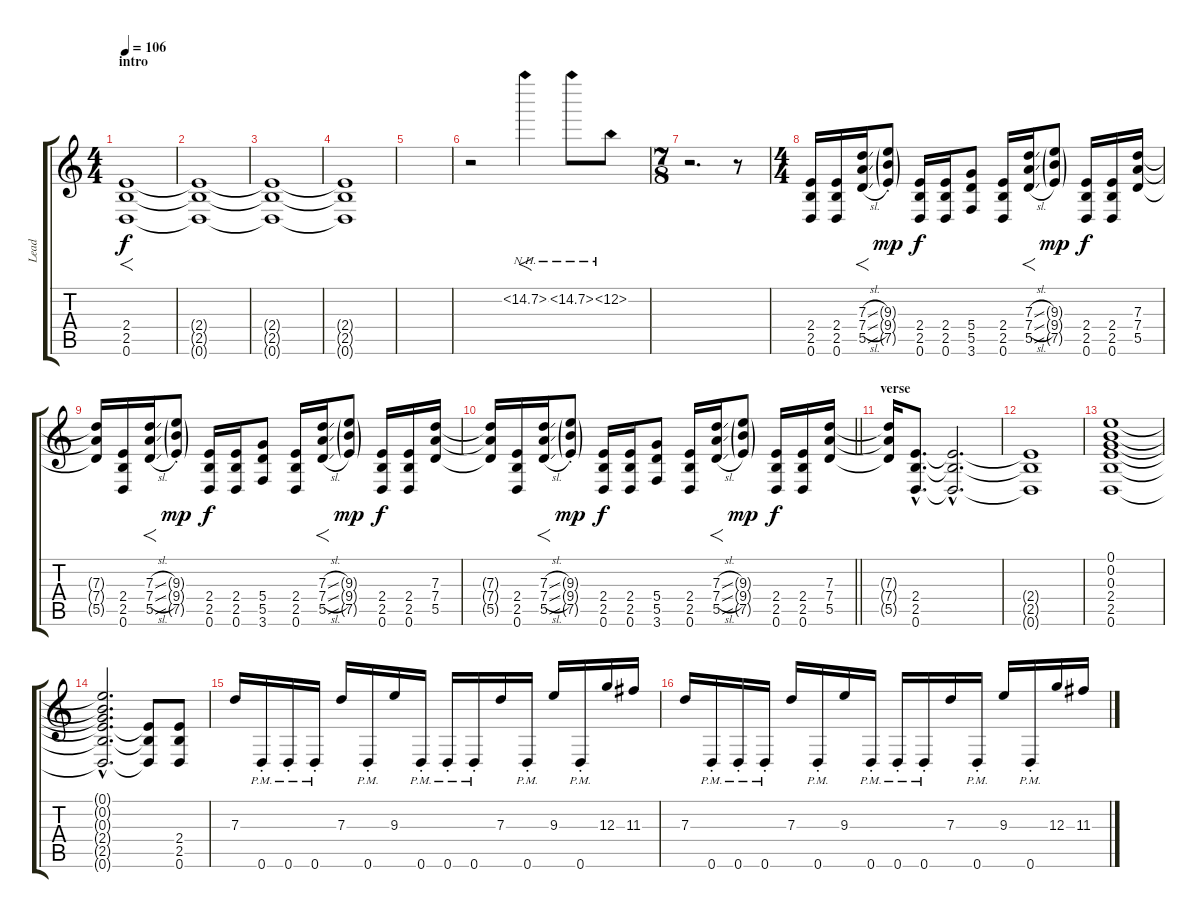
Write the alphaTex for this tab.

\track ("Lead" "Lead") {instrument overdrivenguitar}
\staff {score tabs}
\tuning (E4 B3 G3 D3 A2 D2) {hide}
\ts (4 4)
\section ("" "intro")
\tempo 106
\clef g2
\ks c
(2.4 2.5 0.6).1{f dy f instrument overdrivenguitar} |
(2.4{t} 2.5{t} 0.6{t}).1 |
(2.4{t} 2.5{t} 0.6{t}).1 |
(2.4{t} 2.5{t} 0.6{t}).1 |
|
r.2 15.2{nh}.4{f volume 8} 14.2{nh}.8 13.2{nh}.8 |
\ts (7 8)
r.2{d} r.8 |
\ts (4 4)
(2.4 2.5 0.6).16 (2.4 2.5 0.6).16 (7.3{sl} 7.4{sl} 5.5{sl}).16{f} (9.3{g st} 9.4{g st} 7.5{g st}).8{dy mp} (2.4 2.5 0.6).16{dy f} (2.4 2.5 0.6).16 (5.4 5.5 3.6).8 (2.4 2.5 0.6).16 (7.3{sl} 7.4{sl} 5.5{sl}).16{f} (9.3{g} 9.4{g} 7.5{g}).8{dy mp} (2.4 2.5 0.6).16{dy f} (2.4 2.5 0.6).16 (7.3 7.4 5.5).16 |
(7.3{t} 7.4{t} 5.5{t}).16 (2.4 2.5 0.6).16 (7.3{sl} 7.4{sl} 5.5{sl}).16{f} (9.3{g st} 9.4{g st} 7.5{g st}).8{dy mp} (2.4 2.5 0.6).16{dy f} (2.4 2.5 0.6).16 (5.4 5.5 3.6).8 (2.4 2.5 0.6).16 (7.3{sl} 7.4{sl} 5.5{sl}).16{f} (9.3{g} 9.4{g} 7.5{g}).8{dy mp} (2.4 2.5 0.6).16{dy f} (2.4 2.5 0.6).16 (7.3 7.4 5.5).16 |
\barLineRight lightlight
(7.3{t} 7.4{t} 5.5{t}).16 (2.4 2.5 0.6).16 (7.3{sl} 7.4{sl} 5.5{sl}).16{f} (9.3{g st} 9.4{g st} 7.5{g st}).8{dy mp} (2.4 2.5 0.6).16{dy f} (2.4 2.5 0.6).16 (5.4 5.5 3.6).8 (2.4 2.5 0.6).16 (7.3{sl} 7.4{sl} 5.5{sl}).16{f} (9.3{g} 9.4{g} 7.5{g}).8{dy mp} (2.4 2.5 0.6).16{dy f} (2.4 2.5 0.6).16 (7.3 7.4 5.5).16 |
\section ("" "verse")
(7.3{t} 7.4{t} 5.5{t}).16 (2.4{hac} 2.5{hac} 0.6{hac}).8{d} (2.4{hac t} 2.5{hac t} 0.6{hac t}).2{d} |
(2.4{t} 2.5{t} 0.6{t}).1 |
(0.1 0.2 0.3 2.4 2.5 0.6).1{volume 11} |
(0.1{hac t} 0.2{hac t} 0.3{hac t} 2.4{hac t} 2.5{hac t} 0.6{hac t}).2{d} (2.4{t} 2.5{t} 0.6{t}).8 (2.4 2.5 0.6).8 |
7.3.16 0.6{pm st}.16 0.6{pm st}.16 0.6{pm st}.16 7.3.16 0.6{pm st}.16 9.3.16 0.6{pm st}.16 0.6{pm st}.16 0.6{pm st}.16 7.3.16 0.6{pm st}.16 9.3.16 0.6{pm st}.16 12.3.16 11.3.16 |
7.3.16 0.6{pm st}.16 0.6{pm st}.16 0.6{pm st}.16 7.3.16 0.6{pm st}.16 9.3.16 0.6{pm st}.16 0.6{pm st}.16 0.6{pm st}.16 7.3.16 0.6{pm st}.16 9.3.16 0.6{pm st}.16 12.3.16 11.3.16
